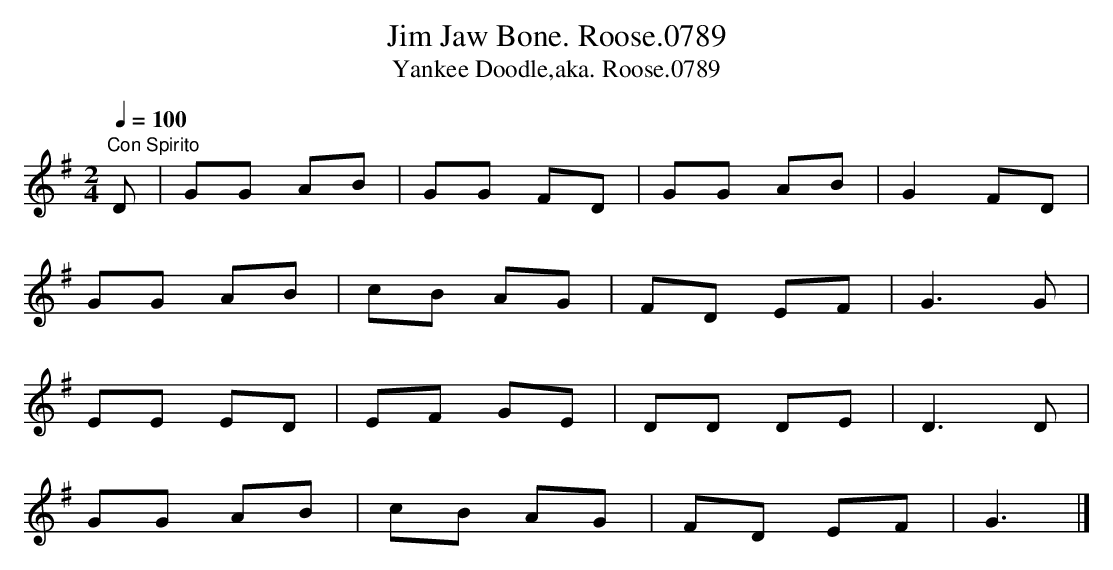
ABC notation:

X:1
T:Jim Jaw Bone. Roose.0789
T:Yankee Doodle,aka. Roose.0789
M:2/4
L:1/8
Q:1/4=100
K:G
"Con Spirito"D | GG AB | GG FD | GG AB | G2 FD |
GG AB| cB AG | FD EF | G3 G |
EE ED | EF GE | DD DE | D3 D |
GG AB | cB AG | FD EF | G3 |]
